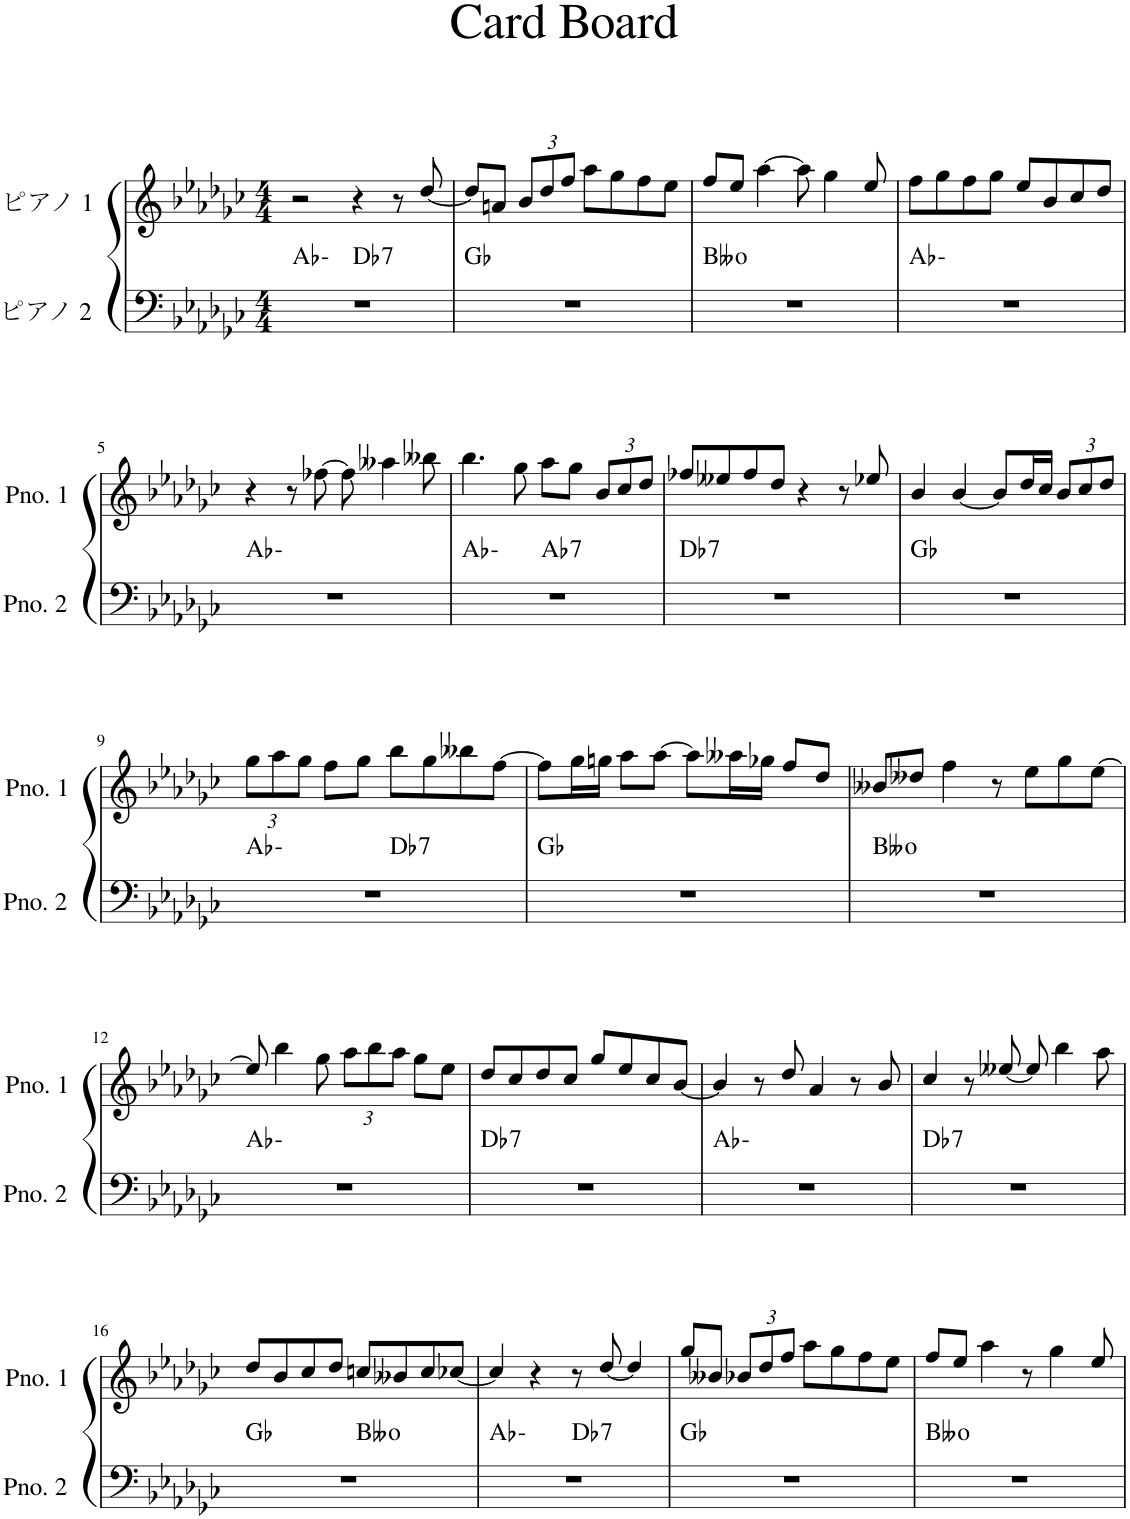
**kern	**harte	**kern
*part2	*part2	*part1
*staff2	*	*staff1
*I"ピアノ 2	*	*I"ピアノ 1
*clefF4	*	*clefG2
*k[b-e-a-d-g-c-]	*	*k[b-e-a-d-g-c-]
*M4/4	*	*M4/4
=1	=1	=1
*^	*	*
1r	2ryy	Ab:min	2r
!	!	!LO:H:kt=7	!
.	2ryy	Db:7	4r
.	.	.	8r
.	.	.	[8dd-/
*v	*v	*	*
=2	=2	=2
1r	Gb:maj	8dd-/L]
.	.	8an/J
*	*	*Xbrackettup
.	.	12b-/L
.	.	12dd-/
.	.	12ff/J
.	.	8aa-\L
.	.	8gg-\
.	.	8ff\
.	.	8ee-\J
=3	=3	=3
1r	Bbb:dim	8ff/L
.	.	8ee-/J
.	.	[4aa-\
.	.	8aa-\]
.	.	4gg-\
.	.	8ee-/
=4	=4	=4
1r	Ab:min	8ff\L
.	.	8gg-\
.	.	8ff\
.	.	8gg-\J
.	.	8ee-/L
.	.	8b-/
.	.	8cc-/
.	.	8dd-/J
!!LO:LB:g=z
=5	=5	=5
1r	Ab:min	4r
.	.	8r
.	.	[8ff-X\
.	.	8ff-\]
.	.	4aa--X\
.	.	8bb--X\
=6	=6	=6
*^	*	*
1r	2ryy	Ab:min	4.bb-\
.	.	.	8gg-\
!	!	!LO:H:kt=7	!
.	2ryy	Ab:7	8aa-\L
.	.	.	8gg-\J
.	.	.	12b-/L
.	.	.	12cc-/
.	.	.	12dd-/J
=7	=7	=7	=7
!	!	!LO:H:kt=7	!
*v	*v	*	*
1r	Db:7	8ff-X/L
.	.	8ee--X/
.	.	8ff-/
.	.	8dd-/J
.	.	4r
.	.	8r
.	.	8ee-X/
=8	=8	=8
1r	Gb:maj	4b-/
.	.	[4b-/
.	.	8b-/L]
.	.	16dd-/L
.	.	16cc-/JJ
.	.	12b-/L
.	.	12cc-/
.	.	12dd-/J
!!LO:LB:g=z
=9	=9	=9
*^	*	*
1r	2ryy	Ab:min	12gg-\L
.	.	.	12aa-\
.	.	.	12gg-\J
.	.	.	8ff\L
.	.	.	8gg-\J
!	!	!LO:H:kt=7	!
.	2ryy	Db:7	8bb-\L
.	.	.	8gg-\
.	.	.	8bb--X\
.	.	.	[8ff\J
*v	*v	*	*
=10	=10	=10
1r	Gb:maj	8ff\L]
.	.	16gg-\L
.	.	16ggn\JJ
.	.	8aa-\L
.	.	[8aa-\J
.	.	8aa-\L]
.	.	16aa--X\L
.	.	16gg-X\JJ
.	.	8ff/L
.	.	8dd-/J
=11	=11	=11
1r	Bbb:dim	8b--X/L
.	.	8dd--X/J
.	.	4ff\
.	.	8r
.	.	8ee-\L
.	.	8gg-\
.	.	[8ee-\J
!!LO:LB:g=z
=12	=12	=12
1r	Ab:min	8ee-/]
.	.	4bb-\
.	.	8gg-\
.	.	12aa-\L
.	.	12bb-\
.	.	12aa-\J
.	.	8gg-\L
.	.	8ee-\J
=13	=13	=13
!	!LO:H:kt=7	!
1r	Db:7	8dd-/L
.	.	8cc-/
.	.	8dd-/
.	.	8cc-/J
.	.	8gg-/L
.	.	8ee-/
.	.	8cc-/
.	.	[8b-/J
=14	=14	=14
1r	Ab:min	4b-/]
.	.	8r
.	.	8dd-/
.	.	4a-/
.	.	8r
.	.	8b-/
=15	=15	=15
!	!LO:H:kt=7	!
1r	Db:7	4cc-/
.	.	8r
.	.	[8ee--X/
.	.	8ee--/]
.	.	4bb-\
.	.	8aa-\
!!LO:LB:g=z
=16	=16	=16
*^	*	*
1r	2ryy	Gb:maj	8dd-/L
.	.	.	8b-/
.	.	.	8cc-/
.	.	.	8dd-/J
.	2ryy	Bbb:dim	8ccn/L
.	.	.	8b--X/
.	.	.	8cc/
.	.	.	[8cc-X/J
=17	=17	=17	=17
1r	2ryy	Ab:min	4cc-/]
.	.	.	4r
!	!	!LO:H:kt=7	!
.	2ryy	Db:7	8r
.	.	.	[8dd-/
.	.	.	4dd-/]
*v	*v	*	*
=18	=18	=18
1r	Gb:maj	8gg-/L
.	.	8b--X/J
.	.	12b-X/L
.	.	12dd-/
.	.	12ff/J
.	.	8aa-\L
.	.	8gg-\
.	.	8ff\
.	.	8ee-\J
=19	=19	=19
1r	Bbb:dim	8ff/L
.	.	8ee-/J
.	.	4aa-\
.	.	8r
.	.	4gg-\
.	.	8ee-/
=	=	=
*-	*-	*-
